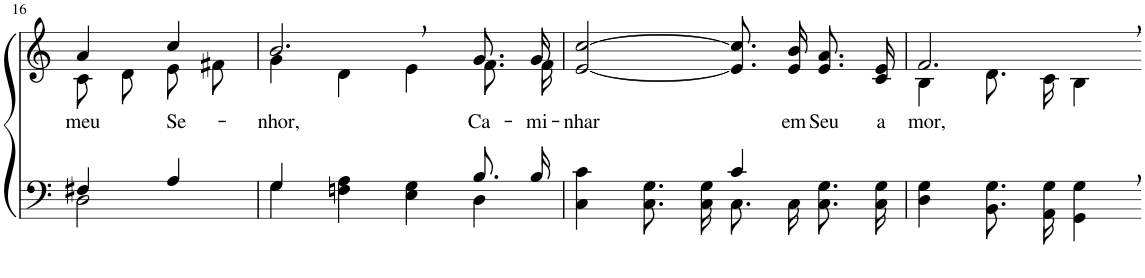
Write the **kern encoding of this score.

**kern	**kern	**text
*part2	*part1	*part1
*staff2	*staff1	*staff1
*I"Parte III e IV	*I"Parte I e II	*
!!LO:PB:g=z
*clefF4	*clefG2	*
*Trd-1c-2	*Trd-1c-2	*
*k[]	*k[]	*
*M4/4	*M4/4	*
=16	=16	=16
*^	*^	*
!	!	!	!	!LO:LY:b
4F#X/	2D\	4a/	8c\L	meu
.	.	.	8d\J	.
!	!	!	!	!LO:LY:b
4A/	.	4cc/	8e\L	Se-
.	.	.	8f#X\J	.
=17	=17	=17	=17	=17
!	!	!	!	!LO:LY:b
4G/	4G\	2.b,/	4g\	-nhor,
4ryy	4Fn\ 4A\	.	4d\	.
4ryy	4E\ 4G\	.	4e\	.
!	!	!	!	!LO:LY:b
8.B/L	4D\	8.g/L	8.f\L	Ca-
!	!	!	!	!LO:LY:b
16B/Jk	.	16g/Jk	16f\Jk	-mi-
=18	=18	=18	=18	=18
!	!	!	!	!LO:LY:b
*	*	*v	*v	*
2ryy	4C\ 4c\	[2e/ [2cc/	-nhar
.	8.C\ 8.G\L	.	.
.	16C\ 16G\Jk	.	.
4c/	8.C\L	8.e]/ 8.cc]/L	.
!	!	!	!LO:LY:b
.	16C\Jk	16e/ 16b/Jk	em
!	!	!	!LO:LY:b
4ryy	8.C\ 8.G\L	8.e/ 8.a/L	Seu
!	!	!	!LO:LY:b
.	16C\ 16G\Jk	16c/ 16e/Jk	a-
=19	=19	=19	=19
*	*	*^	*
!	!	!	!	!LO:LY:b
*v	*v	*	*	*
4D\ 4G\	2.f,/	4B\	-mor,
8.BB\ 8.G\L	.	8.d\L	.
16AA\ 16G\Jk	.	16c\Jk	.
4GG\, 4G\,	.	4B\	.
*	*v	*v	*
=-	=-	=-
*-	*-	*-
